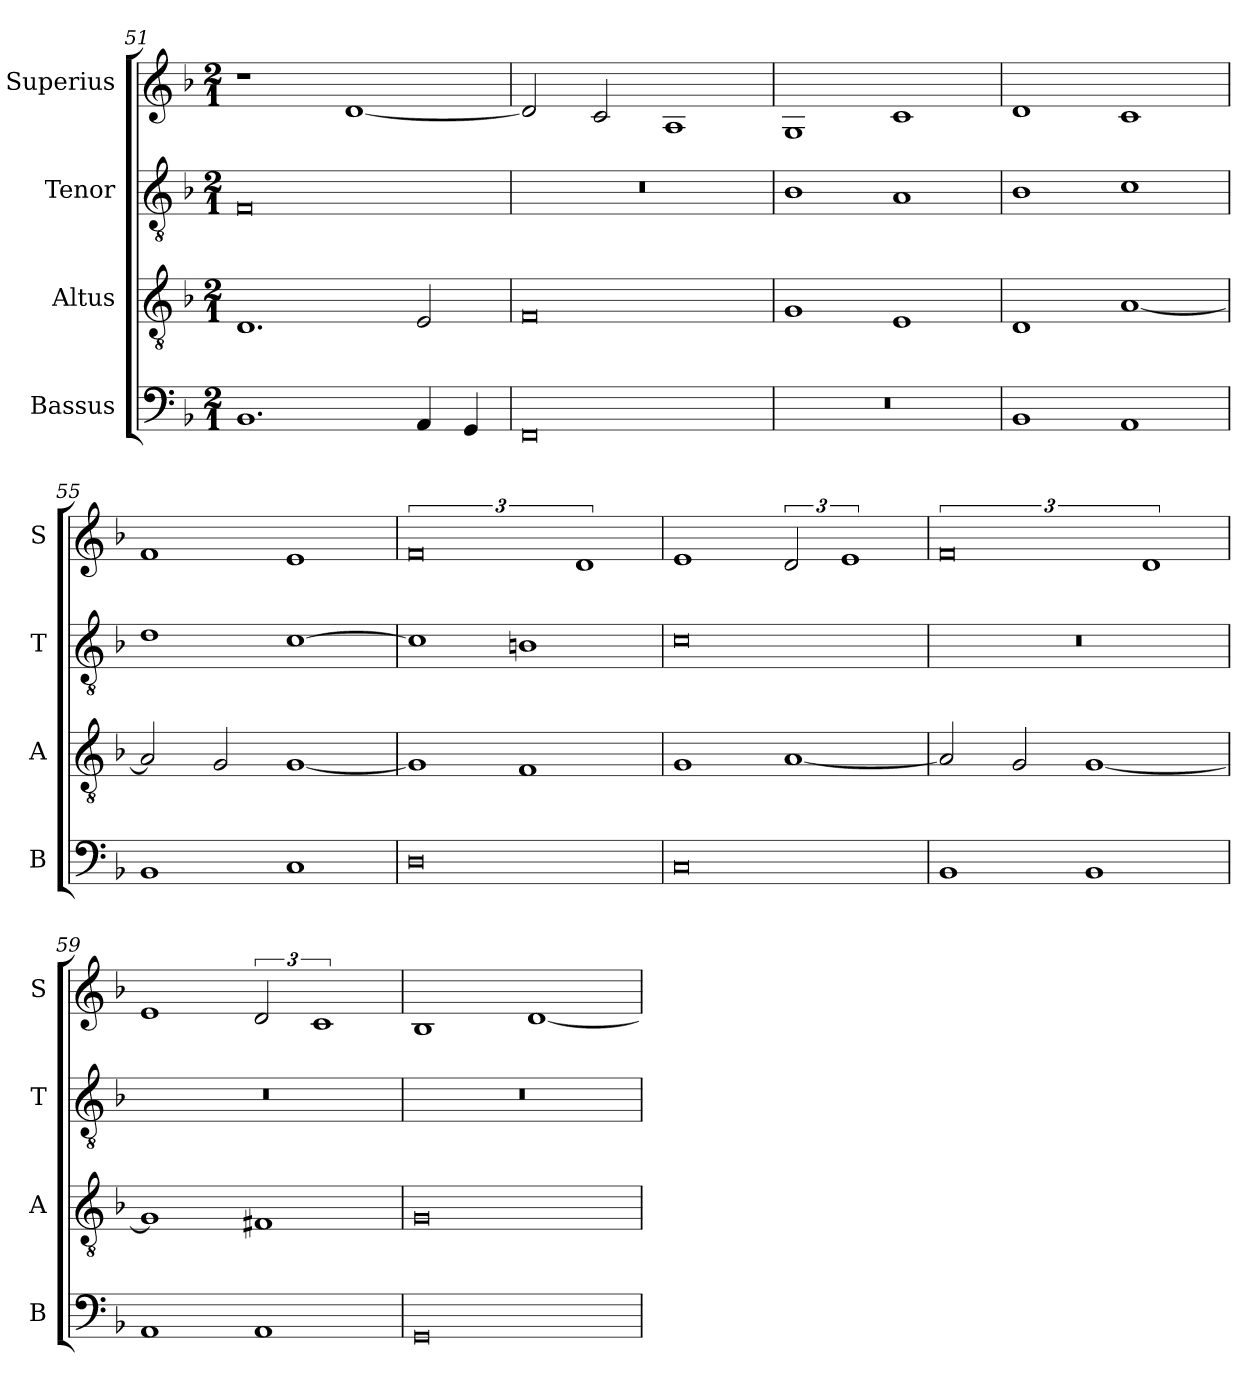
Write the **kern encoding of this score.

**kern	**kern	**kern	**kern
*part4	*part3	*part2	*part1
*staff4	*staff3	*staff2	*staff1
*I"Bassus	*I"Altus	*I"Tenor	*I"Superius
*I'B	*I'A	*I'T	*I'S
*clefF4	*clefGv2	*clefGv2	*clefG2
*k[b-]	*k[b-]	*k[b-]	*k[b-]
*M2/1	*M2/1	*M2/1	*M2/1
=51	=51	=51	=51
1.BB-	1.D	0F	1r
.	.	.	[1d
4AA	2E	.	.
4GG	.	.	.
=52	=52	=52	=52
0FF	0F	0r	2d]
.	.	.	2c
.	.	.	1A
=53	=53	=53	=53
0r	1G	1B-	1G
.	1E	1A	1c
=54	=54	=54	=54
1BB-	1D	1B-	1d
1AA	[1A	1c	1c
=55	=55	=55	=55
1BB-	2A]	1d	1f
.	2G	.	.
1C	[1G	[1c	1e
=56	=56	=56	=56
0D	1G]	1c]	3%4f
.	1F	1Bn	.
.	.	.	3%2d
=57	=57	=57	=57
0C	1G	0c	1e
.	[1A	.	3d
.	.	.	3%2e
=58	=58	=58	=58
1BB-	2A]	0r	3%4f
.	2G	.	.
1BB-	[1G	.	.
.	.	.	3%2d
=59	=59	=59	=59
1AA	1G]	0r	1e
1AA	1F#X	.	3d
.	.	.	3%2c
=60	=60	=60	=60
0GG	0G	0r	1B-
.	.	.	[1d
=	=	=	=
*-	*-	*-	*-
